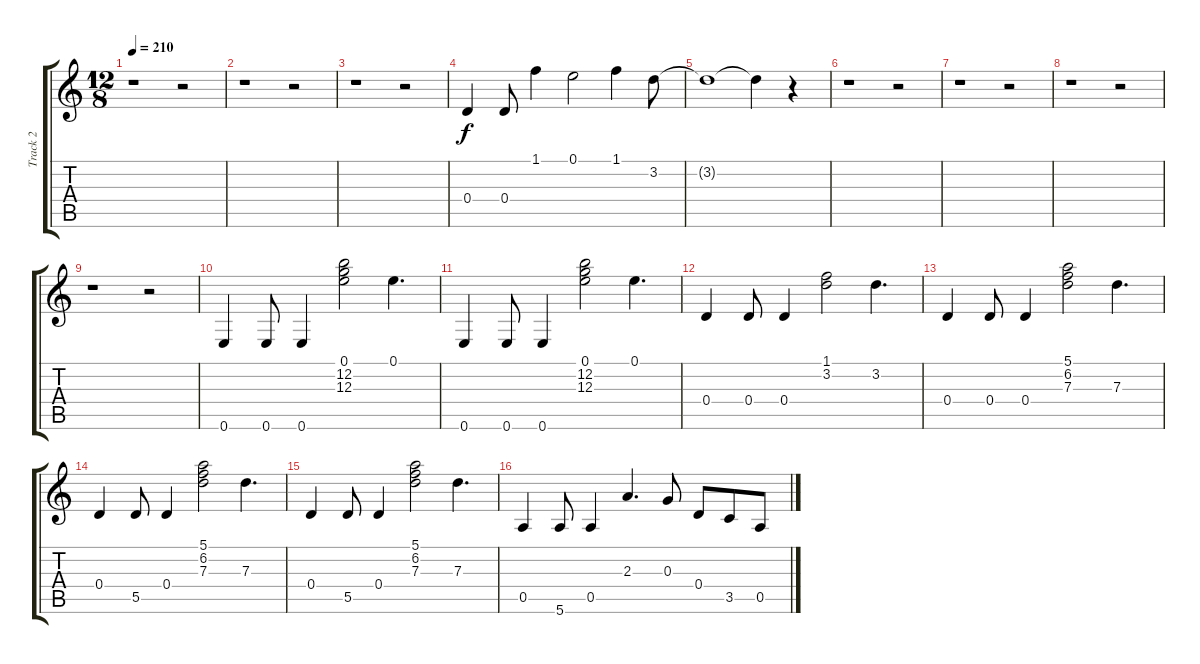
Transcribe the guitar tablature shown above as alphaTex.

\track ("Track 2" "Track 2") {instrument overdrivenguitar}
\staff {score tabs}
\tuning (E4 B3 G3 D3 A2 E2) {hide}
\ts (12 8)
\tempo 210
\clef g2
\ks c
r.1{dy f} r.2 |
r.1 r.2 |
r.1 r.2 |
0.4.4 0.4.8 1.1.4 0.1.2 1.1.4 3.2.8 |
3.2{t}.1 3.2{t}.4 r.4 |
r.1 r.2 |
r.1 r.2 |
r.1 r.2 |
r.1 r.2 |
0.6.4 0.6.8 0.6.4 (0.1 12.2 12.3).2 0.1.4{d} |
0.6.4 0.6.8 0.6.4 (0.1 12.2 12.3).2 0.1.4{d} |
0.4.4 0.4.8 0.4.4 (1.1 3.2).2 3.2.4{d} |
0.4.4 0.4.8 0.4.4 (5.1 6.2 7.3).2 7.3.4{d} |
0.4.4 5.5.8 0.4.4 (5.1 6.2 7.3).2 7.3.4{d} |
0.4.4 5.5.8 0.4.4 (5.1 6.2 7.3).2 7.3.4{d} |
0.5.4 5.6.8 0.5.4 2.3.4{d} 0.3.8 0.4.8 3.5.8 0.5.8
